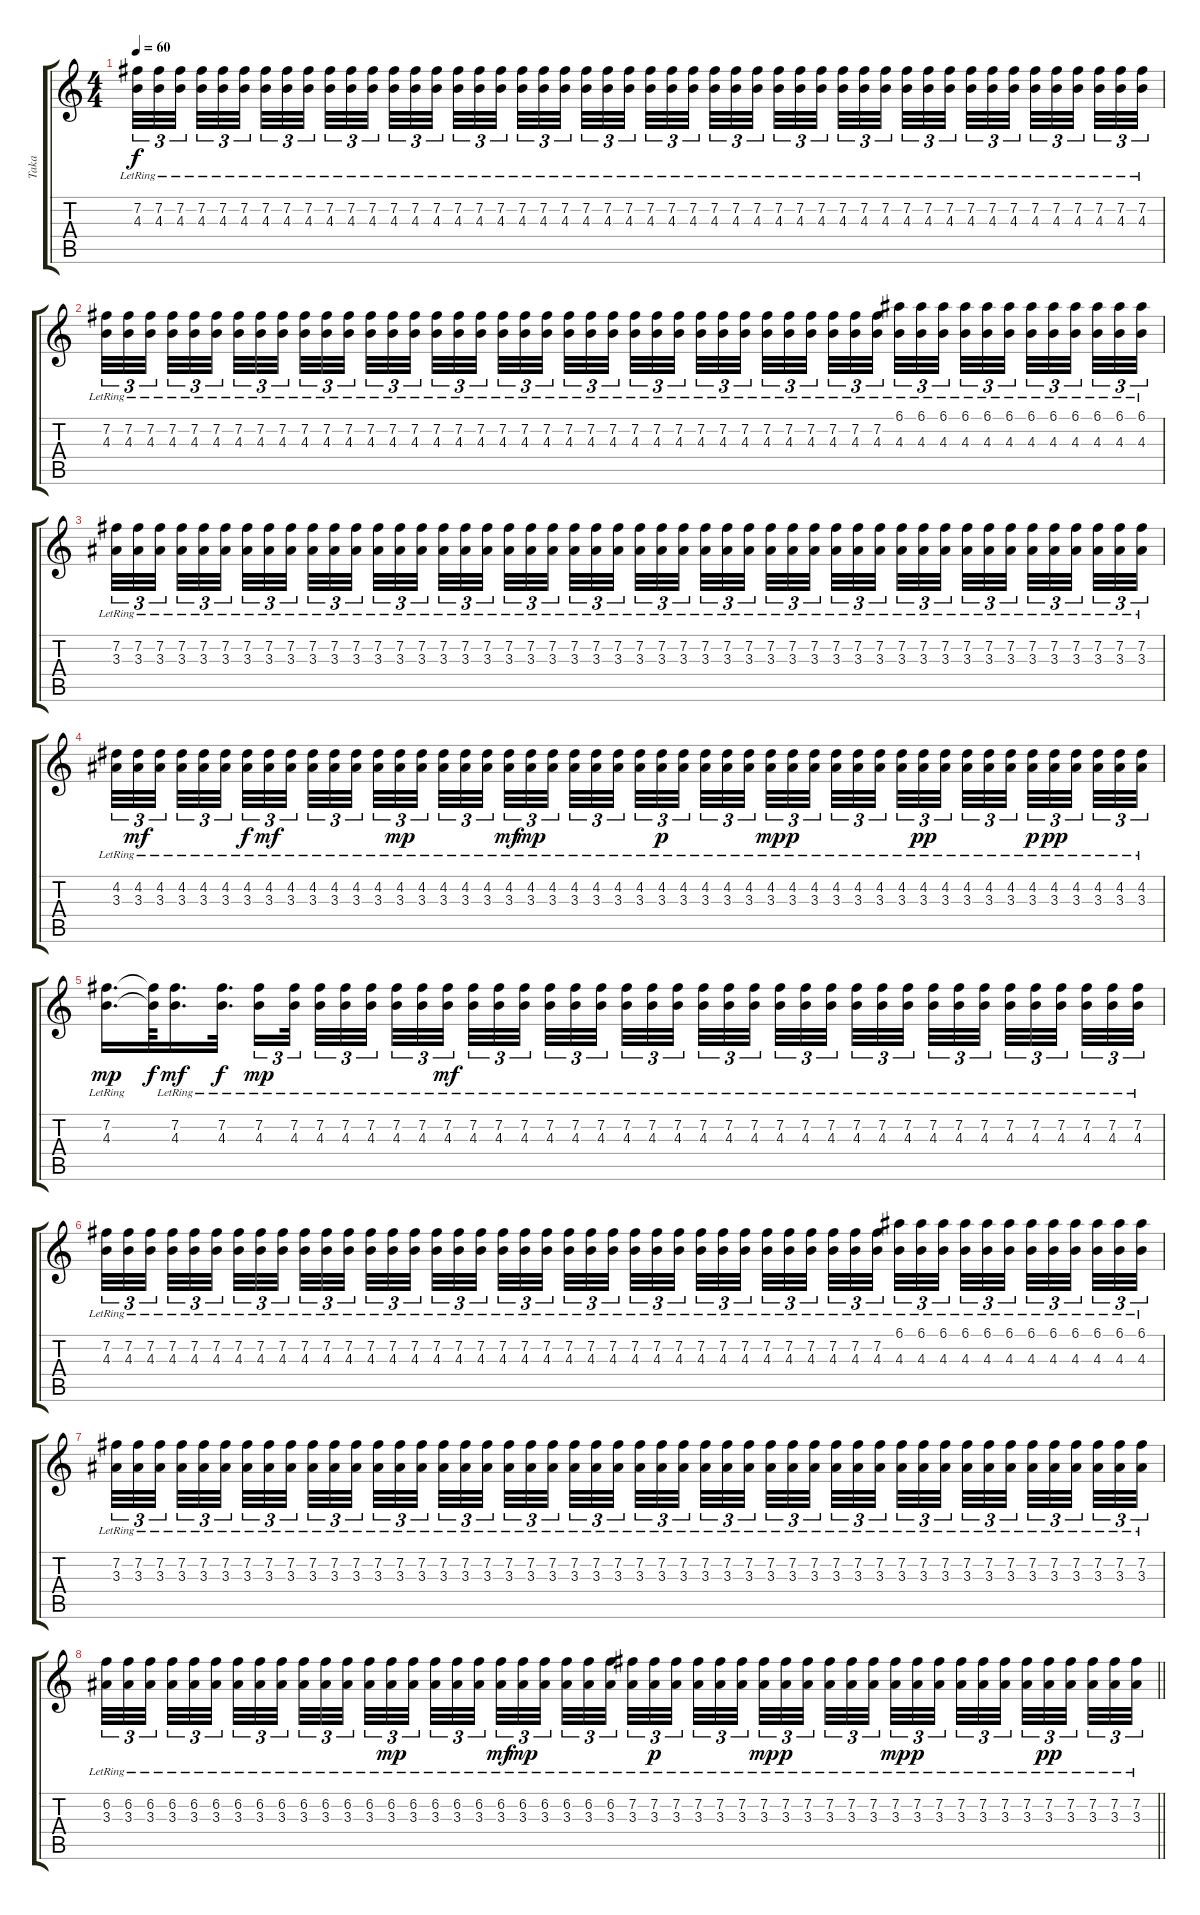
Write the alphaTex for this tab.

\track ("Taka" "Taka") {instrument electricguitarjazz}
\staff {score tabs}
\tuning (E4 B3 G3 D3 A2 E2) {hide}
\ts (4 4)
\tempo 60
\clef g2
\ks c
(7.2{lr} 4.3{lr}).32{tu (3 2) dy f} (7.2{lr} 4.3{lr}).32{tu (3 2)} (7.2{lr} 4.3{lr}).32{tu (3 2) beam splitsecondary} (7.2{lr} 4.3{lr}).32{tu (3 2)} (7.2{lr} 4.3{lr}).32{tu (3 2)} (7.2{lr} 4.3{lr}).32{tu (3 2) beam splitsecondary} (7.2{lr} 4.3{lr}).32{tu (3 2)} (7.2{lr} 4.3{lr}).32{tu (3 2)} (7.2{lr} 4.3{lr}).32{tu (3 2) beam splitsecondary} (7.2{lr} 4.3{lr}).32{tu (3 2)} (7.2{lr} 4.3{lr}).32{tu (3 2)} (7.2{lr} 4.3{lr}).32{tu (3 2)} (7.2{lr} 4.3{lr}).32{tu (3 2)} (7.2{lr} 4.3{lr}).32{tu (3 2)} (7.2{lr} 4.3{lr}).32{tu (3 2) beam splitsecondary} (7.2{lr} 4.3{lr}).32{tu (3 2)} (7.2{lr} 4.3{lr}).32{tu (3 2)} (7.2{lr} 4.3{lr}).32{tu (3 2) beam splitsecondary} (7.2{lr} 4.3{lr}).32{tu (3 2)} (7.2{lr} 4.3{lr}).32{tu (3 2)} (7.2{lr} 4.3{lr}).32{tu (3 2) beam splitsecondary} (7.2{lr} 4.3{lr}).32{tu (3 2)} (7.2{lr} 4.3{lr}).32{tu (3 2)} (7.2{lr} 4.3{lr}).32{tu (3 2)} (7.2{lr} 4.3{lr}).32{tu (3 2)} (7.2{lr} 4.3{lr}).32{tu (3 2)} (7.2{lr} 4.3{lr}).32{tu (3 2) beam splitsecondary} (7.2{lr} 4.3{lr}).32{tu (3 2)} (7.2{lr} 4.3{lr}).32{tu (3 2)} (7.2{lr} 4.3{lr}).32{tu (3 2) beam splitsecondary} (7.2{lr} 4.3{lr}).32{tu (3 2)} (7.2{lr} 4.3{lr}).32{tu (3 2)} (7.2{lr} 4.3{lr}).32{tu (3 2) beam splitsecondary} (7.2{lr} 4.3{lr}).32{tu (3 2)} (7.2{lr} 4.3{lr}).32{tu (3 2)} (7.2{lr} 4.3{lr}).32{tu (3 2)} (7.2{lr} 4.3{lr}).32{tu (3 2)} (7.2{lr} 4.3{lr}).32{tu (3 2)} (7.2{lr} 4.3{lr}).32{tu (3 2) beam splitsecondary} (7.2{lr} 4.3{lr}).32{tu (3 2)} (7.2{lr} 4.3{lr}).32{tu (3 2)} (7.2{lr} 4.3{lr}).32{tu (3 2) beam splitsecondary} (7.2{lr} 4.3{lr}).32{tu (3 2)} (7.2{lr} 4.3{lr}).32{tu (3 2)} (7.2{lr} 4.3{lr}).32{tu (3 2) beam splitsecondary} (7.2{lr} 4.3{lr}).32{tu (3 2)} (7.2{lr} 4.3{lr}).32{tu (3 2)} (7.2{lr} 4.3{lr}).32{tu (3 2)} |
(7.2{lr} 4.3{lr}).32{tu (3 2)} (7.2{lr} 4.3{lr}).32{tu (3 2)} (7.2{lr} 4.3{lr}).32{tu (3 2) beam splitsecondary} (7.2{lr} 4.3{lr}).32{tu (3 2)} (7.2{lr} 4.3{lr}).32{tu (3 2)} (7.2{lr} 4.3{lr}).32{tu (3 2) beam splitsecondary} (7.2{lr} 4.3{lr}).32{tu (3 2)} (7.2{lr} 4.3{lr}).32{tu (3 2)} (7.2{lr} 4.3{lr}).32{tu (3 2) beam splitsecondary} (7.2{lr} 4.3{lr}).32{tu (3 2)} (7.2{lr} 4.3{lr}).32{tu (3 2)} (7.2{lr} 4.3{lr}).32{tu (3 2)} (7.2{lr} 4.3{lr}).32{tu (3 2)} (7.2{lr} 4.3{lr}).32{tu (3 2)} (7.2{lr} 4.3{lr}).32{tu (3 2) beam splitsecondary} (7.2{lr} 4.3{lr}).32{tu (3 2)} (7.2{lr} 4.3{lr}).32{tu (3 2)} (7.2{lr} 4.3{lr}).32{tu (3 2) beam splitsecondary} (7.2{lr} 4.3{lr}).32{tu (3 2)} (7.2{lr} 4.3{lr}).32{tu (3 2)} (7.2{lr} 4.3{lr}).32{tu (3 2) beam splitsecondary} (7.2{lr} 4.3{lr}).32{tu (3 2)} (7.2{lr} 4.3{lr}).32{tu (3 2)} (7.2{lr} 4.3{lr}).32{tu (3 2)} (7.2{lr} 4.3{lr}).32{tu (3 2)} (7.2{lr} 4.3{lr}).32{tu (3 2)} (7.2{lr} 4.3{lr}).32{tu (3 2) beam splitsecondary} (7.2{lr} 4.3{lr}).32{tu (3 2)} (7.2{lr} 4.3{lr}).32{tu (3 2)} (7.2{lr} 4.3{lr}).32{tu (3 2) beam splitsecondary} (7.2{lr} 4.3{lr}).32{tu (3 2)} (7.2{lr} 4.3{lr}).32{tu (3 2)} (7.2{lr} 4.3{lr}).32{tu (3 2) beam splitsecondary} (7.2{lr} 4.3{lr}).32{tu (3 2)} (7.2{lr} 4.3{lr}).32{tu (3 2)} (7.2{lr} 4.3{lr}).32{tu (3 2)} (6.1{lr} 4.3{lr}).32{tu (3 2)} (6.1{lr} 4.3{lr}).32{tu (3 2)} (6.1{lr} 4.3{lr}).32{tu (3 2) beam splitsecondary} (6.1{lr} 4.3{lr}).32{tu (3 2)} (6.1{lr} 4.3{lr}).32{tu (3 2)} (6.1{lr} 4.3{lr}).32{tu (3 2) beam splitsecondary} (6.1{lr} 4.3{lr}).32{tu (3 2)} (6.1{lr} 4.3{lr}).32{tu (3 2)} (6.1{lr} 4.3{lr}).32{tu (3 2) beam splitsecondary} (6.1{lr} 4.3{lr}).32{tu (3 2)} (6.1{lr} 4.3{lr}).32{tu (3 2)} (6.1{lr} 4.3{lr}).32{tu (3 2)} |
(7.2{lr} 3.3{lr}).32{tu (3 2)} (7.2{lr} 3.3{lr}).32{tu (3 2)} (7.2 3.3{lr}).32{tu (3 2) beam splitsecondary} (7.2 3.3{lr}).32{tu (3 2)} (7.2 3.3{lr}).32{tu (3 2)} (7.2 3.3{lr}).32{tu (3 2) beam splitsecondary} (7.2 3.3{lr}).32{tu (3 2)} (7.2 3.3{lr}).32{tu (3 2)} (7.2 3.3{lr}).32{tu (3 2) beam splitsecondary} (7.2 3.3{lr}).32{tu (3 2)} (7.2 3.3{lr}).32{tu (3 2)} (7.2 3.3{lr}).32{tu (3 2)} (7.2 3.3{lr}).32{tu (3 2)} (7.2 3.3{lr}).32{tu (3 2)} (7.2 3.3{lr}).32{tu (3 2) beam splitsecondary} (7.2 3.3{lr}).32{tu (3 2)} (7.2 3.3{lr}).32{tu (3 2)} (7.2 3.3{lr}).32{tu (3 2) beam splitsecondary} (7.2 3.3{lr}).32{tu (3 2)} (7.2 3.3{lr}).32{tu (3 2)} (7.2 3.3{lr}).32{tu (3 2) beam splitsecondary} (7.2 3.3{lr}).32{tu (3 2)} (7.2 3.3{lr}).32{tu (3 2)} (7.2 3.3{lr}).32{tu (3 2)} (7.2 3.3{lr}).32{tu (3 2)} (7.2 3.3{lr}).32{tu (3 2)} (7.2 3.3{lr}).32{tu (3 2) beam splitsecondary} (7.2 3.3{lr}).32{tu (3 2)} (7.2 3.3{lr}).32{tu (3 2)} (7.2 3.3{lr}).32{tu (3 2) beam splitsecondary} (7.2 3.3{lr}).32{tu (3 2)} (7.2 3.3{lr}).32{tu (3 2)} (7.2 3.3{lr}).32{tu (3 2) beam splitsecondary} (7.2 3.3{lr}).32{tu (3 2)} (7.2 3.3{lr}).32{tu (3 2)} (7.2 3.3{lr}).32{tu (3 2)} (7.2 3.3{lr}).32{tu (3 2)} (7.2 3.3{lr}).32{tu (3 2)} (7.2 3.3{lr}).32{tu (3 2) beam splitsecondary} (7.2 3.3{lr}).32{tu (3 2)} (7.2 3.3{lr}).32{tu (3 2)} (7.2 3.3{lr}).32{tu (3 2) beam splitsecondary} (7.2 3.3{lr}).32{tu (3 2)} (7.2 3.3{lr}).32{tu (3 2)} (7.2 3.3{lr}).32{tu (3 2) beam splitsecondary} (7.2 3.3{lr}).32{tu (3 2)} (7.2 3.3{lr}).32{tu (3 2)} (7.2 3.3{lr}).32{tu (3 2)} |
(4.2{lr} 3.3{lr}).32{tu (3 2)} (4.2{lr} 3.3{lr}).32{tu (3 2) dy mf} (4.2{lr} 3.3{lr}).32{tu (3 2) beam splitsecondary} (4.2{lr} 3.3{lr}).32{tu (3 2)} (4.2{lr} 3.3{lr}).32{tu (3 2)} (4.2{lr} 3.3{lr}).32{tu (3 2) beam splitsecondary} (4.2{lr} 3.3{lr}).32{tu (3 2) dy f} (4.2{lr} 3.3{lr}).32{tu (3 2) dy mf} (4.2{lr} 3.3{lr}).32{tu (3 2) beam splitsecondary} (4.2{lr} 3.3{lr}).32{tu (3 2)} (4.2{lr} 3.3{lr}).32{tu (3 2)} (4.2{lr} 3.3{lr}).32{tu (3 2)} (4.2{lr} 3.3{lr}).32{tu (3 2)} (4.2{lr} 3.3{lr}).32{tu (3 2) dy mp} (4.2{lr} 3.3{lr}).32{tu (3 2) beam splitsecondary} (4.2{lr} 3.3{lr}).32{tu (3 2)} (4.2{lr} 3.3{lr}).32{tu (3 2)} (4.2{lr} 3.3{lr}).32{tu (3 2) beam splitsecondary} (4.2{lr} 3.3{lr}).32{tu (3 2) dy mf} (4.2{lr} 3.3{lr}).32{tu (3 2) dy mp} (4.2{lr} 3.3{lr}).32{tu (3 2) beam splitsecondary} (4.2{lr} 3.3{lr}).32{tu (3 2)} (4.2{lr} 3.3{lr}).32{tu (3 2)} (4.2{lr} 3.3{lr}).32{tu (3 2)} (4.2{lr} 3.3{lr}).32{tu (3 2)} (4.2{lr} 3.3{lr}).32{tu (3 2) dy p} (4.2{lr} 3.3{lr}).32{tu (3 2) beam splitsecondary} (4.2{lr} 3.3{lr}).32{tu (3 2)} (4.2{lr} 3.3{lr}).32{tu (3 2)} (4.2{lr} 3.3{lr}).32{tu (3 2) beam splitsecondary} (4.2{lr} 3.3{lr}).32{tu (3 2) dy mp} (4.2{lr} 3.3{lr}).32{tu (3 2) dy p} (4.2{lr} 3.3{lr}).32{tu (3 2) beam splitsecondary} (4.2{lr} 3.3{lr}).32{tu (3 2)} (4.2{lr} 3.3{lr}).32{tu (3 2)} (4.2{lr} 3.3{lr}).32{tu (3 2)} (4.2{lr} 3.3{lr}).32{tu (3 2)} (4.2{lr} 3.3{lr}).32{tu (3 2) dy pp} (4.2{lr} 3.3{lr}).32{tu (3 2) beam splitsecondary} (4.2{lr} 3.3{lr}).32{tu (3 2)} (4.2{lr} 3.3{lr}).32{tu (3 2)} (4.2{lr} 3.3{lr}).32{tu (3 2) beam splitsecondary} (4.2{lr} 3.3{lr}).32{tu (3 2) dy p} (4.2{lr} 3.3{lr}).32{tu (3 2) dy pp} (4.2{lr} 3.3{lr}).32{tu (3 2) beam splitsecondary} (4.2{lr} 3.3{lr}).32{tu (3 2)} (4.2{lr} 3.3{lr}).32{tu (3 2)} (4.2{lr} 3.3{lr}).32{tu (3 2)} |
(7.2{lr} 4.3{lr}).16{d dy mp} (7.2{t} 4.3{t}).64{dy f} (7.2{lr} 4.3{lr}).16{d dy mf} (7.2{lr} 4.3{lr}).32{d dy f} (7.2{lr} 4.3).16{tu (3 2) dy mp} (7.2{lr} 4.3{lr}).32{tu (3 2) beam splitsecondary} (7.2{lr} 4.3{lr}).32{tu (3 2)} (7.2{lr} 4.3{lr}).32{tu (3 2)} (7.2{lr} 4.3{lr}).32{tu (3 2) beam splitsecondary} (7.2{lr} 4.3{lr}).32{tu (3 2)} (7.2{lr} 4.3{lr}).32{tu (3 2)} (7.2{lr} 4.3{lr}).32{tu (3 2) dy mf beam splitsecondary} (7.2{lr} 4.3{lr}).32{tu (3 2)} (7.2{lr} 4.3{lr}).32{tu (3 2)} (7.2{lr} 4.3{lr}).32{tu (3 2)} (7.2{lr} 4.3{lr}).32{tu (3 2)} (7.2{lr} 4.3{lr}).32{tu (3 2)} (7.2{lr} 4.3{lr}).32{tu (3 2) beam splitsecondary} (7.2{lr} 4.3{lr}).32{tu (3 2)} (7.2{lr} 4.3{lr}).32{tu (3 2)} (7.2{lr} 4.3{lr}).32{tu (3 2) beam splitsecondary} (7.2{lr} 4.3{lr}).32{tu (3 2)} (7.2{lr} 4.3{lr}).32{tu (3 2)} (7.2{lr} 4.3{lr}).32{tu (3 2) beam splitsecondary} (7.2{lr} 4.3{lr}).32{tu (3 2)} (7.2{lr} 4.3{lr}).32{tu (3 2)} (7.2{lr} 4.3{lr}).32{tu (3 2)} (7.2{lr} 4.3{lr}).32{tu (3 2)} (7.2{lr} 4.3{lr}).32{tu (3 2)} (7.2{lr} 4.3{lr}).32{tu (3 2) beam splitsecondary} (7.2{lr} 4.3{lr}).32{tu (3 2)} (7.2{lr} 4.3{lr}).32{tu (3 2)} (7.2{lr} 4.3{lr}).32{tu (3 2) beam splitsecondary} (7.2{lr} 4.3{lr}).32{tu (3 2)} (7.2{lr} 4.3{lr}).32{tu (3 2)} (7.2{lr} 4.3{lr}).32{tu (3 2) beam splitsecondary} (7.2{lr} 4.3{lr}).32{tu (3 2)} (7.2{lr} 4.3{lr}).32{tu (3 2)} (7.2{lr} 4.3{lr}).32{tu (3 2)} |
(7.2{lr} 4.3{lr}).32{tu (3 2)} (7.2{lr} 4.3{lr}).32{tu (3 2)} (7.2{lr} 4.3{lr}).32{tu (3 2) beam splitsecondary} (7.2{lr} 4.3{lr}).32{tu (3 2)} (7.2{lr} 4.3{lr}).32{tu (3 2)} (7.2{lr} 4.3{lr}).32{tu (3 2) beam splitsecondary} (7.2{lr} 4.3{lr}).32{tu (3 2)} (7.2{lr} 4.3{lr}).32{tu (3 2)} (7.2{lr} 4.3{lr}).32{tu (3 2) beam splitsecondary} (7.2{lr} 4.3{lr}).32{tu (3 2)} (7.2{lr} 4.3{lr}).32{tu (3 2)} (7.2{lr} 4.3{lr}).32{tu (3 2)} (7.2{lr} 4.3{lr}).32{tu (3 2)} (7.2{lr} 4.3{lr}).32{tu (3 2)} (7.2{lr} 4.3{lr}).32{tu (3 2) beam splitsecondary} (7.2{lr} 4.3{lr}).32{tu (3 2)} (7.2{lr} 4.3{lr}).32{tu (3 2)} (7.2{lr} 4.3{lr}).32{tu (3 2) beam splitsecondary} (7.2{lr} 4.3{lr}).32{tu (3 2)} (7.2{lr} 4.3{lr}).32{tu (3 2)} (7.2{lr} 4.3{lr}).32{tu (3 2) beam splitsecondary} (7.2{lr} 4.3{lr}).32{tu (3 2)} (7.2{lr} 4.3{lr}).32{tu (3 2)} (7.2{lr} 4.3{lr}).32{tu (3 2)} (7.2{lr} 4.3{lr}).32{tu (3 2)} (7.2{lr} 4.3{lr}).32{tu (3 2)} (7.2{lr} 4.3{lr}).32{tu (3 2) beam splitsecondary} (7.2{lr} 4.3{lr}).32{tu (3 2)} (7.2{lr} 4.3{lr}).32{tu (3 2)} (7.2{lr} 4.3{lr}).32{tu (3 2) beam splitsecondary} (7.2{lr} 4.3{lr}).32{tu (3 2)} (7.2{lr} 4.3{lr}).32{tu (3 2)} (7.2{lr} 4.3{lr}).32{tu (3 2) beam splitsecondary} (7.2{lr} 4.3{lr}).32{tu (3 2)} (7.2{lr} 4.3{lr}).32{tu (3 2)} (7.2{lr} 4.3{lr}).32{tu (3 2)} (6.1{lr} 4.3{lr}).32{tu (3 2)} (6.1{lr} 4.3{lr}).32{tu (3 2)} (6.1{lr} 4.3{lr}).32{tu (3 2) beam splitsecondary} (6.1{lr} 4.3{lr}).32{tu (3 2)} (6.1{lr} 4.3{lr}).32{tu (3 2)} (6.1{lr} 4.3{lr}).32{tu (3 2) beam splitsecondary} (6.1{lr} 4.3{lr}).32{tu (3 2)} (6.1{lr} 4.3{lr}).32{tu (3 2)} (6.1{lr} 4.3{lr}).32{tu (3 2) beam splitsecondary} (6.1{lr} 4.3{lr}).32{tu (3 2)} (6.1{lr} 4.3{lr}).32{tu (3 2)} (6.1{lr} 4.3{lr}).32{tu (3 2)} |
(7.2{lr} 3.3{lr}).32{tu (3 2)} (7.2{lr} 3.3{lr}).32{tu (3 2)} (7.2{lr} 3.3{lr}).32{tu (3 2) beam splitsecondary} (7.2{lr} 3.3{lr}).32{tu (3 2)} (7.2{lr} 3.3{lr}).32{tu (3 2)} (7.2{lr} 3.3{lr}).32{tu (3 2) beam splitsecondary} (7.2{lr} 3.3{lr}).32{tu (3 2)} (7.2{lr} 3.3{lr}).32{tu (3 2)} (7.2{lr} 3.3{lr}).32{tu (3 2) beam splitsecondary} (7.2{lr} 3.3{lr}).32{tu (3 2)} (7.2{lr} 3.3{lr}).32{tu (3 2)} (7.2{lr} 3.3{lr}).32{tu (3 2)} (7.2{lr} 3.3{lr}).32{tu (3 2)} (7.2{lr} 3.3{lr}).32{tu (3 2)} (7.2{lr} 3.3{lr}).32{tu (3 2) beam splitsecondary} (7.2{lr} 3.3{lr}).32{tu (3 2)} (7.2{lr} 3.3{lr}).32{tu (3 2)} (7.2{lr} 3.3{lr}).32{tu (3 2) beam splitsecondary} (7.2{lr} 3.3{lr}).32{tu (3 2)} (7.2{lr} 3.3{lr}).32{tu (3 2)} (7.2{lr} 3.3{lr}).32{tu (3 2) beam splitsecondary} (7.2{lr} 3.3{lr}).32{tu (3 2)} (7.2{lr} 3.3{lr}).32{tu (3 2)} (7.2{lr} 3.3{lr}).32{tu (3 2)} (7.2{lr} 3.3{lr}).32{tu (3 2)} (7.2{lr} 3.3{lr}).32{tu (3 2)} (7.2{lr} 3.3{lr}).32{tu (3 2) beam splitsecondary} (7.2{lr} 3.3{lr}).32{tu (3 2)} (7.2{lr} 3.3{lr}).32{tu (3 2)} (7.2{lr} 3.3{lr}).32{tu (3 2) beam splitsecondary} (7.2{lr} 3.3{lr}).32{tu (3 2)} (7.2{lr} 3.3{lr}).32{tu (3 2)} (7.2{lr} 3.3{lr}).32{tu (3 2) beam splitsecondary} (7.2{lr} 3.3{lr}).32{tu (3 2)} (7.2{lr} 3.3{lr}).32{tu (3 2)} (7.2{lr} 3.3{lr}).32{tu (3 2)} (7.2{lr} 3.3{lr}).32{tu (3 2)} (7.2{lr} 3.3{lr}).32{tu (3 2)} (7.2{lr} 3.3{lr}).32{tu (3 2) beam splitsecondary} (7.2{lr} 3.3{lr}).32{tu (3 2)} (7.2{lr} 3.3{lr}).32{tu (3 2)} (7.2{lr} 3.3{lr}).32{tu (3 2) beam splitsecondary} (7.2{lr} 3.3{lr}).32{tu (3 2)} (7.2{lr} 3.3{lr}).32{tu (3 2)} (7.2{lr} 3.3{lr}).32{tu (3 2) beam splitsecondary} (7.2{lr} 3.3{lr}).32{tu (3 2)} (7.2{lr} 3.3{lr}).32{tu (3 2)} (7.2{lr} 3.3{lr}).32{tu (3 2)} |
\barLineRight lightlight
(6.2{lr} 3.3{lr}).32{tu (3 2)} (6.2{lr} 3.3{lr}).32{tu (3 2)} (6.2{lr} 3.3{lr}).32{tu (3 2) beam splitsecondary} (6.2{lr} 3.3{lr}).32{tu (3 2)} (6.2{lr} 3.3{lr}).32{tu (3 2)} (6.2{lr} 3.3{lr}).32{tu (3 2) beam splitsecondary} (6.2{lr} 3.3{lr}).32{tu (3 2)} (6.2{lr} 3.3{lr}).32{tu (3 2)} (6.2{lr} 3.3{lr}).32{tu (3 2) beam splitsecondary} (6.2{lr} 3.3{lr}).32{tu (3 2)} (6.2{lr} 3.3{lr}).32{tu (3 2)} (6.2{lr} 3.3{lr}).32{tu (3 2)} (6.2{lr} 3.3{lr}).32{tu (3 2)} (6.2{lr} 3.3{lr}).32{tu (3 2) dy mp} (6.2{lr} 3.3{lr}).32{tu (3 2) beam splitsecondary} (6.2{lr} 3.3{lr}).32{tu (3 2)} (6.2{lr} 3.3{lr}).32{tu (3 2)} (6.2{lr} 3.3{lr}).32{tu (3 2) beam splitsecondary} (6.2{lr} 3.3{lr}).32{tu (3 2) dy mf} (6.2{lr} 3.3{lr}).32{tu (3 2) dy mp} (6.2{lr} 3.3{lr}).32{tu (3 2) beam splitsecondary} (6.2{lr} 3.3{lr}).32{tu (3 2)} (6.2{lr} 3.3{lr}).32{tu (3 2)} (6.2{lr} 3.3{lr}).32{tu (3 2)} (7.2{lr} 3.3{lr}).32{tu (3 2)} (7.2{lr} 3.3{lr}).32{tu (3 2) dy p} (7.2{lr} 3.3{lr}).32{tu (3 2) beam splitsecondary} (7.2{lr} 3.3{lr}).32{tu (3 2)} (7.2{lr} 3.3{lr}).32{tu (3 2)} (7.2{lr} 3.3{lr}).32{tu (3 2) beam splitsecondary} (7.2{lr} 3.3{lr}).32{tu (3 2) dy mp} (7.2{lr} 3.3{lr}).32{tu (3 2) dy p} (7.2{lr} 3.3{lr}).32{tu (3 2) beam splitsecondary} (7.2{lr} 3.3{lr}).32{tu (3 2)} (7.2{lr} 3.3{lr}).32{tu (3 2)} (7.2{lr} 3.3{lr}).32{tu (3 2)} (7.2{lr} 3.3{lr}).32{tu (3 2) dy mp} (7.2{lr} 3.3{lr}).32{tu (3 2) dy p} (7.2{lr} 3.3{lr}).32{tu (3 2) beam splitsecondary} (7.2{lr} 3.3{lr}).32{tu (3 2)} (7.2{lr} 3.3{lr}).32{tu (3 2)} (7.2{lr} 3.3{lr}).32{tu (3 2) beam splitsecondary} (7.2{lr} 3.3{lr}).32{tu (3 2)} (7.2{lr} 3.3{lr}).32{tu (3 2) dy pp} (7.2{lr} 3.3{lr}).32{tu (3 2) beam splitsecondary} (7.2{lr} 3.3{lr}).32{tu (3 2)} (7.2{lr} 3.3{lr}).32{tu (3 2)} (7.2{lr} 3.3{lr}).32{tu (3 2)}
